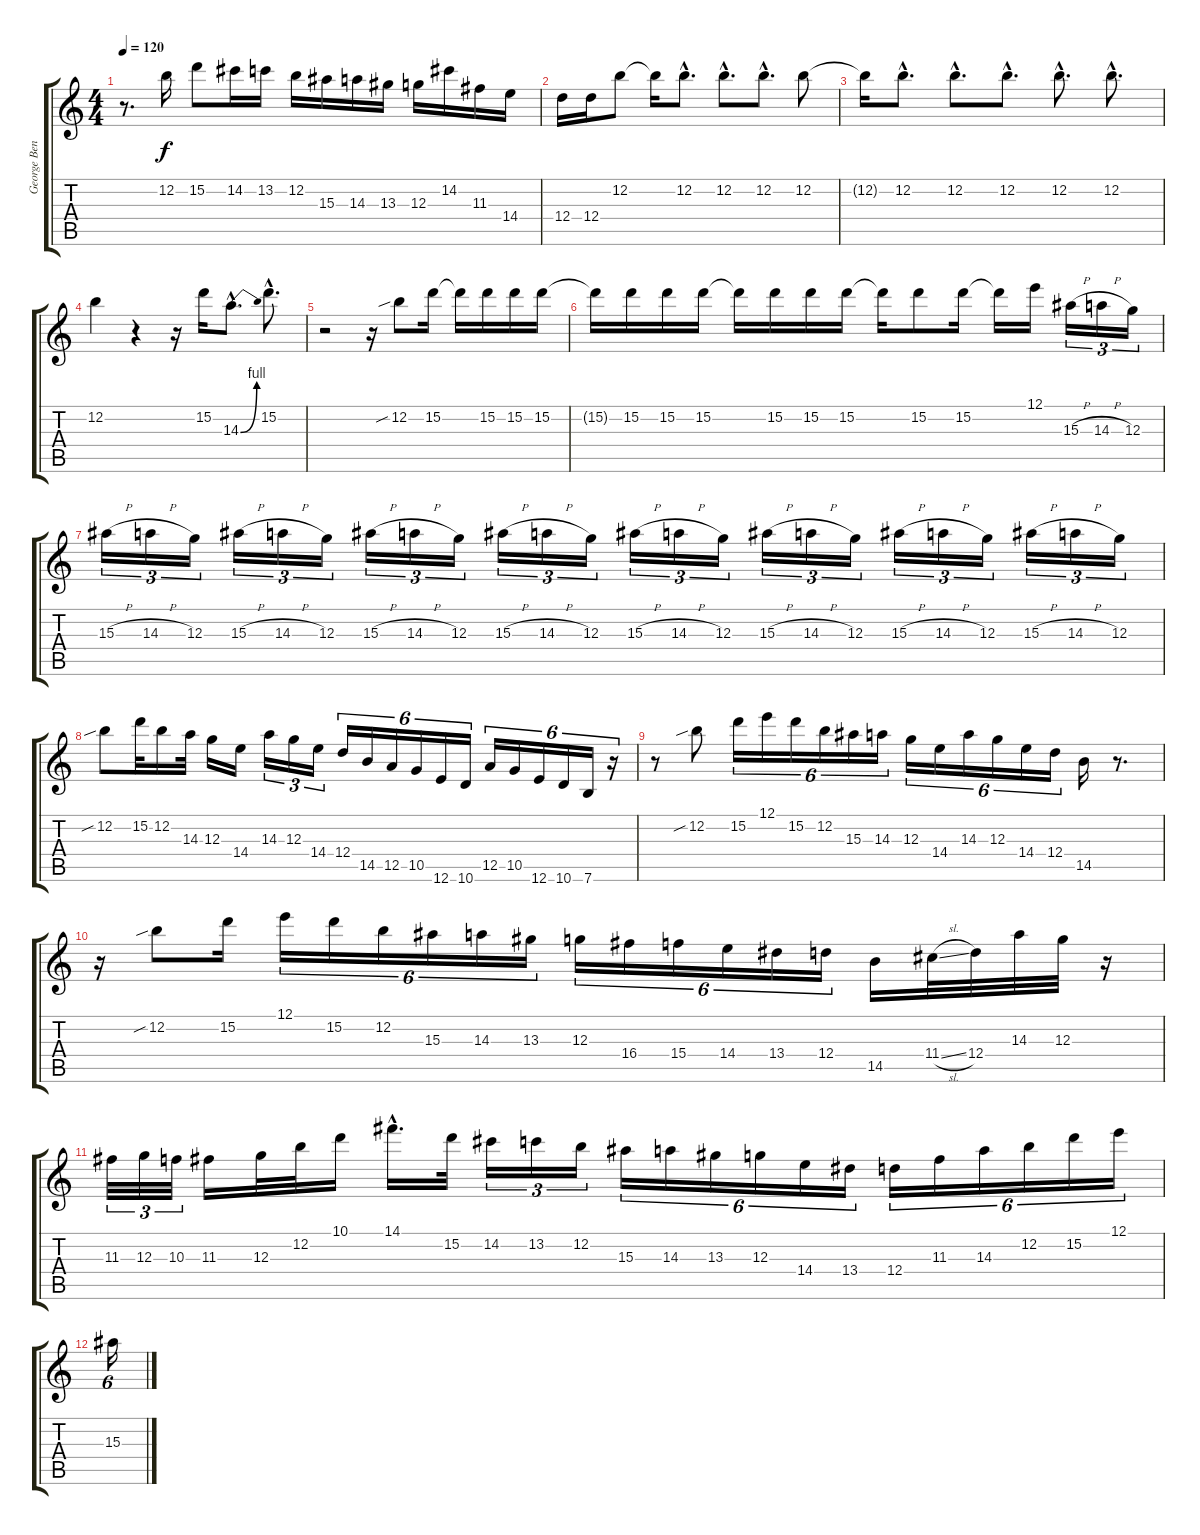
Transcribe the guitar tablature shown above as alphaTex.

\track ("George Benson" "George Ben") {instrument electricguitarjazz}
\staff {score tabs}
\tuning (E4 B3 G3 D3 A2 E2) {hide}
\ts (4 4)
\tempo 120
\clef g2
\ks c
r.8{d dy f} 12.2.16 15.2.8 14.2.16 13.2.16 12.2.16 15.3.16 14.3.16 13.3.16 12.3.16 14.2.16 11.3.16 14.4.16 |
12.4.16 12.4.16 12.2.8 12.2{t}.16 12.2{hac}.8{d} 12.2{hac}.8{d} 12.2{hac}.8{d} 12.2.8 |
12.2{t}.16 12.2{hac}.8{d} 12.2{hac}.8{d} 12.2{hac}.8{d} 12.2{hac}.8{d} 12.2{hac}.8{d} |
12.2.4 r.4 r.16 15.2.16 14.3{be (bend 0 0 60 4) hac}.8{d} 15.2{hac}.8{d} |
r.2 r.16 12.2{sib}.8 15.2.16 15.2{t}.16 15.2.16 15.2.16 15.2.16 |
15.2{t}.16 15.2.16 15.2.16 15.2.16 15.2{t}.16 15.2.16 15.2.16 15.2.16 15.2{t}.16 15.2.8 15.2.16 15.2{t}.16 12.1.16 15.3{h}.16{tu (3 2)} 14.3{h}.16{tu (3 2)} 12.3.16{tu (3 2)} |
15.3{h}.16{tu (3 2)} 14.3{h}.16{tu (3 2)} 12.3.16{tu (3 2)} 15.3{h}.16{tu (3 2)} 14.3{h}.16{tu (3 2)} 12.3.16{tu (3 2)} 15.3{h}.16{tu (3 2)} 14.3{h}.16{tu (3 2)} 12.3.16{tu (3 2)} 15.3{h}.16{tu (3 2)} 14.3{h}.16{tu (3 2)} 12.3.16{tu (3 2)} 15.3{h}.16{tu (3 2)} 14.3{h}.16{tu (3 2)} 12.3.16{tu (3 2)} 15.3{h}.16{tu (3 2)} 14.3{h}.16{tu (3 2)} 12.3.16{tu (3 2)} 15.3{h}.16{tu (3 2)} 14.3{h}.16{tu (3 2)} 12.3.16{tu (3 2)} 15.3{h}.16{tu (3 2)} 14.3{h}.16{tu (3 2)} 12.3.16{tu (3 2)} |
12.2{sib}.8 15.2.32 12.2.16 14.3.32 12.3.16 14.4.16 14.3.16{tu (3 2)} 12.3.16{tu (3 2)} 14.4.16{tu (3 2)} 12.4.16{tu (6 4)} 14.5.16{tu (6 4)} 12.5.16{tu (6 4)} 10.5.16{tu (6 4)} 12.6.16{tu (6 4)} 10.6.16{tu (6 4)} 12.5.16{tu (6 4)} 10.5.16{tu (6 4)} 12.6.16{tu (6 4)} 10.6.16{tu (6 4)} 7.6.16{tu (6 4)} r.16{tu (6 4)} |
r.8 12.2{sib}.8 15.2.16{tu (6 4)} 12.1.16{tu (6 4)} 15.2.16{tu (6 4)} 12.2.16{tu (6 4)} 15.3.16{tu (6 4)} 14.3.16{tu (6 4)} 12.3.16{tu (6 4)} 14.4.16{tu (6 4)} 14.3.16{tu (6 4)} 12.3.16{tu (6 4)} 14.4.16{tu (6 4)} 12.4.16{tu (6 4)} 14.5.16 r.8{d} |
r.16 12.2{sib}.8 15.2.16 12.1.16{tu (6 4)} 15.2.16{tu (6 4)} 12.2.16{tu (6 4)} 15.3.16{tu (6 4)} 14.3.16{tu (6 4)} 13.3.16{tu (6 4)} 12.3.16{tu (6 4)} 16.4.16{tu (6 4)} 15.4.16{tu (6 4)} 14.4.16{tu (6 4)} 13.4.16{tu (6 4)} 12.4.16{tu (6 4)} 14.5.16 11.4{sl}.32 12.4.32 14.3.32 12.3.32 r.16 |
11.3.32{tu (3 2)} 12.3.32{tu (3 2)} 10.3.32{tu (3 2)} 11.3.16 12.3.32 12.2.32 10.1.16 14.1{hac}.16{d} 15.2.32 14.2.16{tu (3 2)} 13.2.16{tu (3 2)} 12.2.16{tu (3 2)} 15.3.16{tu (6 4)} 14.3.16{tu (6 4)} 13.3.16{tu (6 4)} 12.3.16{tu (6 4)} 14.4.16{tu (6 4)} 13.4.16{tu (6 4)} 12.4.16{tu (6 4)} 11.3.16{tu (6 4)} 14.3.16{tu (6 4)} 12.2.16{tu (6 4)} 15.2.16{tu (6 4)} 12.1.16{tu (6 4)} |
15.3.16{tu (6 4)}
